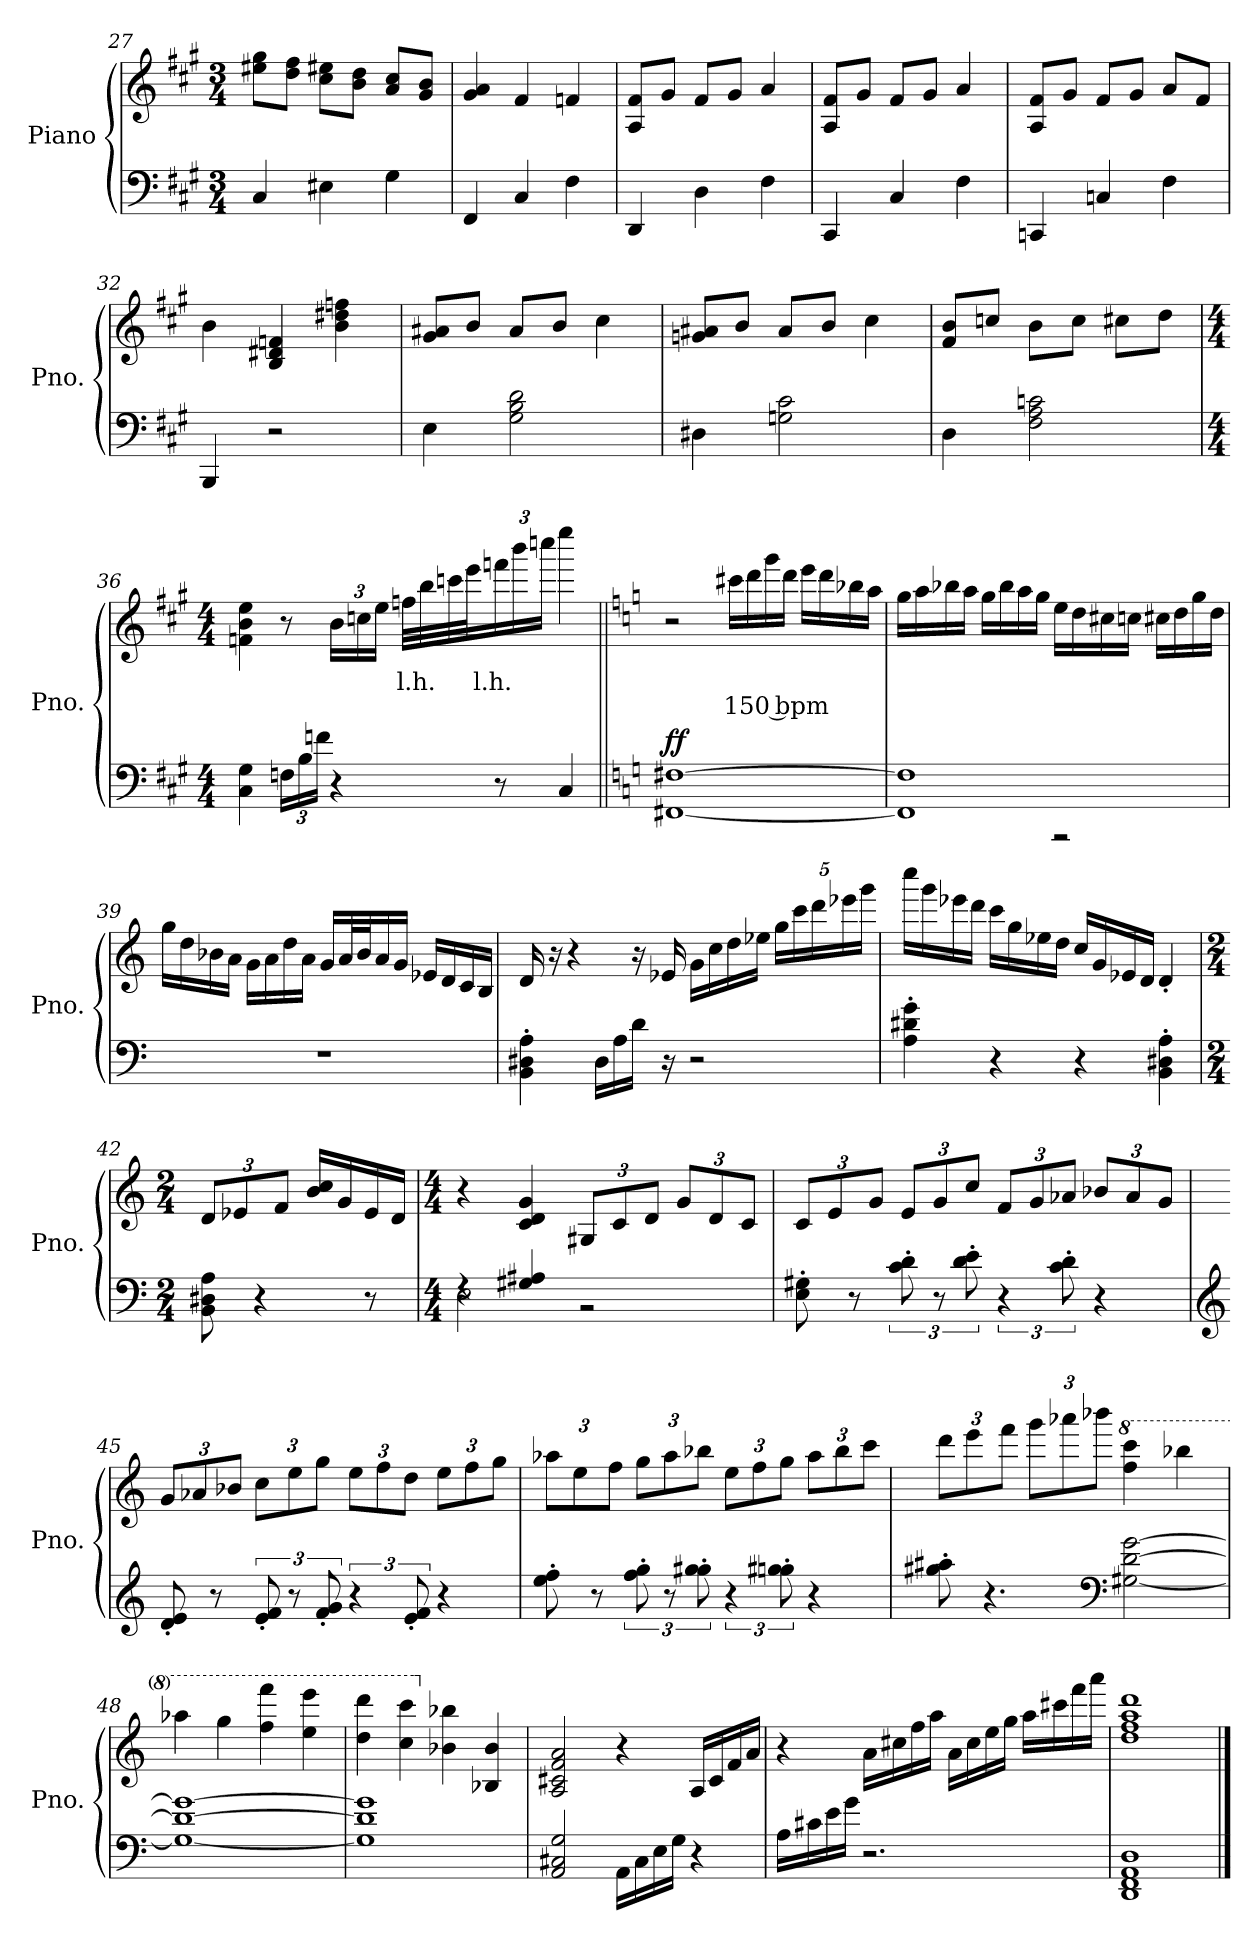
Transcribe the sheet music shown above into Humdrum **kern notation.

**kern	**kern	**text	**text	**dynam
*part1	*part1	*part1	*part1	*part1
*staff2	*staff1	*staff1	*staff1	*staff1/2
*I"Piano	*	*	*	*
*I'Pno.	*	*	*	*
!!LO:LB:g=z
*clefF4	*clefG2	*	*	*
*k[f#c#g#]	*k[f#c#g#]	*	*	*
*M3/4	*M3/4	*	*	*
=27	=27	=27	=27	=27
4C#/	8ee#X\ 8gg#\L	.	.	.
.	8dd\ 8ff#\J	.	.	.
4E#X\	8cc#\ 8ee#X\L	.	.	.
.	8b\ 8dd\J	.	.	.
4G#\	8a/ 8cc#/L	.	.	.
.	8g#/ 8b/J	.	.	.
=28	=28	=28	=28	=28
4FF#/	4g#/ 4a/	.	.	.
4C#/	4f#/	.	.	.
4F#\	4fn/	.	.	.
=29	=29	=29	=29	=29
4DD/	8A/ 8f#/L	.	.	.
.	8g#/J	.	.	.
4D\	8f#/L	.	.	.
.	8g#/J	.	.	.
4F#\	4a/	.	.	.
=30	=30	=30	=30	=30
4CC#/	8A/ 8f#/L	.	.	.
.	8g#/J	.	.	.
4C#/	8f#/L	.	.	.
.	8g#/J	.	.	.
4F#\	4a/	.	.	.
=31	=31	=31	=31	=31
4CCn/	8A/ 8f#/L	.	.	.
.	8g#/J	.	.	.
4Cn/	8f#/L	.	.	.
.	8g#/J	.	.	.
4F#\	8a/L	.	.	.
.	8f#/J	.	.	.
!!LO:PB:g=z
=32	=32	=32	=32	=32
4BBB/	4b\	.	.	.
2r	4B/ 4d#X/ 4fn/	.	.	.
.	4b\ 4dd#X\ 4ffn\	.	.	.
=33	=33	=33	=33	=33
4E\	8g#/ 8a#X/L	.	.	.
.	8b/J	.	.	.
2G#\ 2B\ 2d\	8a#/L	.	.	.
.	8b/J	.	.	.
.	4cc#\	.	.	.
=34	=34	=34	=34	=34
4D#X\	8gn/ 8a#X/L	.	.	.
.	8b/J	.	.	.
2Gn\ 2c#\	8a#/L	.	.	.
.	8b/J	.	.	.
.	4cc#\	.	.	.
=35	=35	=35	=35	=35
4D\	8f#/ 8b/L	.	.	.
.	8ccn/J	.	.	.
2F#\ 2A\ 2cn\	8b\L	.	.	.
.	8cc\J	.	.	.
.	8cc#X\L	.	.	.
.	8dd\J	.	.	.
!!LO:LB:g=z
=36	=36	=36	=36	=36
*M4/4	*M4/4	*	*	*
4C#\ 4G#\	4fn\ 4b\ 4ee\	.	.	.
*Xbrackettup	*	*	*	*
24Fn\LL	8r	.	.	.
24B\	.	.	.	.
24fn\JJ	.	.	.	.
*	*Xbrackettup	*	*	*
4r	24b\LL	.	.	.
.	24ccn\	.	.	.
.	24ee\JJ	.	.	.
.	32ffn\LLL	l.h.	.	.
.	32bb\	.	.	.
.	32cccn\	.	.	.
.	32eee\J	.	.	.
8r	24fffn\	l.h.	.	.
.	24bbb\	.	.	.
.	24ccccn\JJ	.	.	.
4C#/	4eeee\	.	.	.
!!LO:LB:g=z
=37||	=37||	=37||	=37||	=37||
*k[]	*k[]	*	*	*
!	!	!	!	!LO:DY:a=2
[1FF#X [1F#X	2r	.	.	ff
.	16ccc#X\LL	.	150 bpm	.
.	16ddd\	.	.	.
.	16ggg\	.	.	.
.	16ddd\JJ	.	.	.
.	16eee\LL	.	.	.
.	16ddd\	.	.	.
.	16bb-X\	.	.	.
.	16aa\JJ	.	.	.
=38	=38	=38	=38	=38
*^	*	*	*	*
1FF#] 1F#]	2ryy	16gg\LL	.	.	.
.	.	16aa\	.	.	.
.	.	16bb-X\	.	.	.
.	.	16aa\JJ	.	.	.
.	.	16gg\LL	.	.	.
.	.	16bb-\	.	.	.
.	.	16aa\	.	.	.
.	.	16gg\JJ	.	.	.
.	2r	16ee\LL	.	.	.
.	.	16dd\	.	.	.
.	.	16cc#X\	.	.	.
.	.	16ccn\JJ	.	.	.
.	.	16cc#X\LL	.	.	.
.	.	16dd\	.	.	.
.	.	16gg\	.	.	.
.	.	16dd\JJ	.	.	.
*v	*v	*	*	*	*
!!LO:LB:g=z
=39	=39	=39	=39	=39
1r	16gg\LL	.	.	.
.	16dd\	.	.	.
.	16b-X\	.	.	.
.	16a\JJ	.	.	.
.	16g\LL	.	.	.
.	16a\	.	.	.
.	16dd\	.	.	.
.	16a\JJ	.	.	.
.	16g/LL	.	.	.
.	32a/L	.	.	.
.	32b-/J	.	.	.
.	16a/	.	.	.
.	16g/JJ	.	.	.
.	16e-X/LL	.	.	.
.	16d/	.	.	.
.	16c/	.	.	.
.	16B/JJ	.	.	.
!!LO:LB:g=z
=40	=40	=40	=40	=40
4BB\' 4D#X\' 4A\'	16d/	.	.	.
.	16r	.	.	.
.	4r	.	.	.
16D#\LL	.	.	.	.
16A\	.	.	.	.
16d\JJ	16r	.	.	.
16r	16e-X/	.	.	.
2r	16g\LL	.	.	.
.	16cc\	.	.	.
.	16dd\	.	.	.
.	16ee-X\JJ	.	.	.
.	20gg\LL	.	.	.
.	20ccc\	.	.	.
.	20ddd\	.	.	.
.	20eee-X\	.	.	.
.	20ggg\JJ	.	.	.
=41	=41	=41	=41	=41
4A\' 4d#X\' 4g\'	16cccc\LL	.	.	.
.	16ggg\	.	.	.
.	16eee-X\	.	.	.
.	16ddd\JJ	.	.	.
4r	16ccc\LL	.	.	.
.	16gg\	.	.	.
.	16ee-X\	.	.	.
.	16dd\JJ	.	.	.
4r	16cc/LL	.	.	.
.	16g/	.	.	.
.	16e-X/	.	.	.
.	16d/JJ	.	.	.
4BB\' 4D#X\' 4A\'	4d'/	.	.	.
!!LO:PB:g=z
=42	=42	=42	=42	=42
*M2/4	*M2/4	*	*	*
8BB\ 8D#X\ 8A\	12d/L	.	.	.
.	12e-X/	.	.	.
4r	.	.	.	.
.	12f/J	.	.	.
.	16b/ 16cc/LL	.	.	.
.	16g/	.	.	.
8r	16e-/	.	.	.
.	16d/JJ	.	.	.
=43	=43	=43	=43	=43
*M4/4	*M4/4	*	*	*
*^	*	*	*	*
4rF	2E\	4r	.	.	.
4G#X/ 4A#X/	.	4c/ 4d/ 4g/	.	.	.
2rBB	2ryy	12G#X/L	.	.	.
.	.	12c/	.	.	.
.	.	12d/J	.	.	.
.	.	12g/L	.	.	.
.	.	12d/	.	.	.
.	.	12c/J	.	.	.
*v	*v	*	*	*	*
=44	=44	=44	=44	=44
8E\' 8G#X\'	12c/L	.	.	.
.	12e/	.	.	.
8r	.	.	.	.
.	12g/J	.	.	.
*brackettup	*	*	*	*
12c\' 12d\'	12e/L	.	.	.
12r	12g/	.	.	.
12d\' 12e\'	12cc/J	.	.	.
6r	12f/L	.	.	.
.	12g/	.	.	.
12c\' 12d\'	12a-X/J	.	.	.
4r	12b-X/L	.	.	.
.	12a-/	.	.	.
.	12g/J	.	.	.
!!LO:LB:g=z
=45	=45	=45	=45	=45
*clefG2	*	*	*	*
8d/' 8e/'	12g/L	.	.	.
.	12a-X/	.	.	.
8r	.	.	.	.
.	12b-X/J	.	.	.
12e/' 12f/'	12cc\L	.	.	.
12r	12ee\	.	.	.
12f/' 12g/'	12gg\J	.	.	.
6r	12ee\L	.	.	.
.	12ff\	.	.	.
12e/' 12f/'	12dd\J	.	.	.
4r	12ee\L	.	.	.
.	12ff\	.	.	.
.	12gg\J	.	.	.
=46	=46	=46	=46	=46
8ee\' 8ff\'	12aa-X\L	.	.	.
.	12ee\	.	.	.
8r	.	.	.	.
.	12ff\J	.	.	.
12ff\' 12gg\'	12gg\L	.	.	.
12r	12aa-\	.	.	.
12gg\' 12gg#X\'	12bb-X\J	.	.	.
6r	12ee\L	.	.	.
.	12ff\	.	.	.
12ggn\' 12gg#X\'	12gg\J	.	.	.
4r	12aa-\L	.	.	.
.	12bb-\	.	.	.
.	12ccc\J	.	.	.
!!LO:LB:g=z
=47	=47	=47	=47	=47
8gg#X\' 8aa#X\'	12ddd\L	.	.	.
.	12eee\	.	.	.
4.r	.	.	.	.
.	12fff\J	.	.	.
.	12ggg\L	.	.	.
.	12aaa-X\	.	.	.
.	12bbb-X\J	.	.	.
*clefF4	*	*	*	*
*	*8va	*	*	*
[2G#X\ [2d\ [2g\	4fff\ 4cccc\	.	.	.
.	4bbb-X\	.	.	.
=48	=48	=48	=48	=48
1G#_ 1d_ 1g_	4aaa-X\	.	.	.
.	4ggg\	.	.	.
.	4fff\ 4ffff\	.	.	.
.	4eee\ 4eeee\	.	.	.
=49	=49	=49	=49	=49
1G#] 1d] 1g]	4ddd\ 4dddd\	.	.	.
.	4ccc\ 4cccc\	.	.	.
*	*X8va	*	*	*
.	4b-X\ 4bb-X\	.	.	.
.	4B-X/ 4b-/	.	.	.
!!LO:LB:g=z
=50	=50	=50	=50	=50
2AA/ 2C#X/ 2G/	2A/ 2c#X/ 2f/ 2a/	.	.	.
16AA\LL	4r	.	.	.
16C#\	.	.	.	.
16E\	.	.	.	.
16G\JJ	.	.	.	.
4r	16A/LL	.	.	.
.	16c#/	.	.	.
.	16f/	.	.	.
.	16a/JJ	.	.	.
=51	=51	=51	=51	=51
16A\LL	4r	.	.	.
16c#X\	.	.	.	.
16e\	.	.	.	.
16g\JJ	.	.	.	.
2.r	16a\LL	.	.	.
.	16cc#X\	.	.	.
.	16ff\	.	.	.
.	16aa\JJ	.	.	.
.	16a\LL	.	.	.
.	16cc#\	.	.	.
.	16ee\	.	.	.
.	16gg\JJ	.	.	.
.	16aa\LL	.	.	.
.	16ccc#X\	.	.	.
.	16fff\	.	.	.
.	16aaa\JJ	.	.	.
=52	=52	=52	=52	=52
1DD 1FF 1AA 1D	1dd 1ff 1aa 1ddd	.	.	.
==	==	==	==	==
*-	*-	*-	*-	*-
